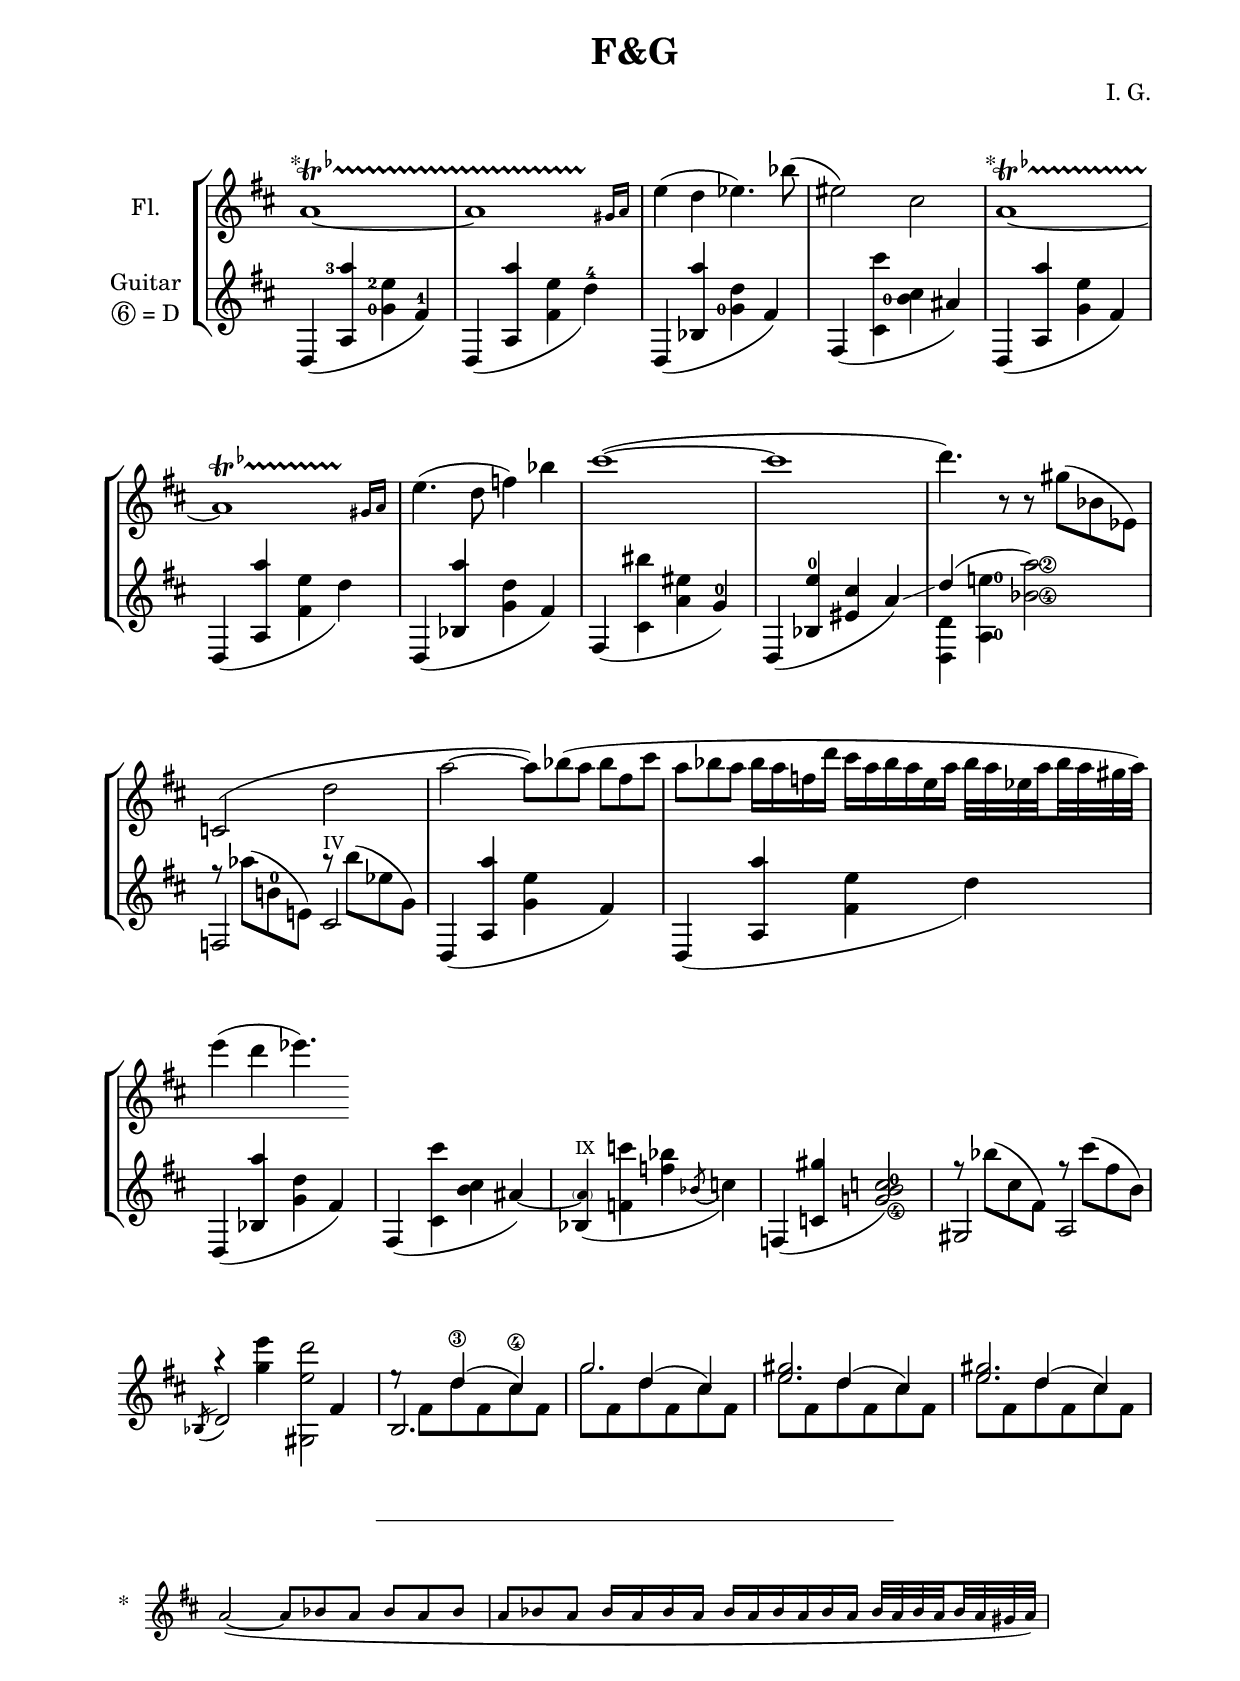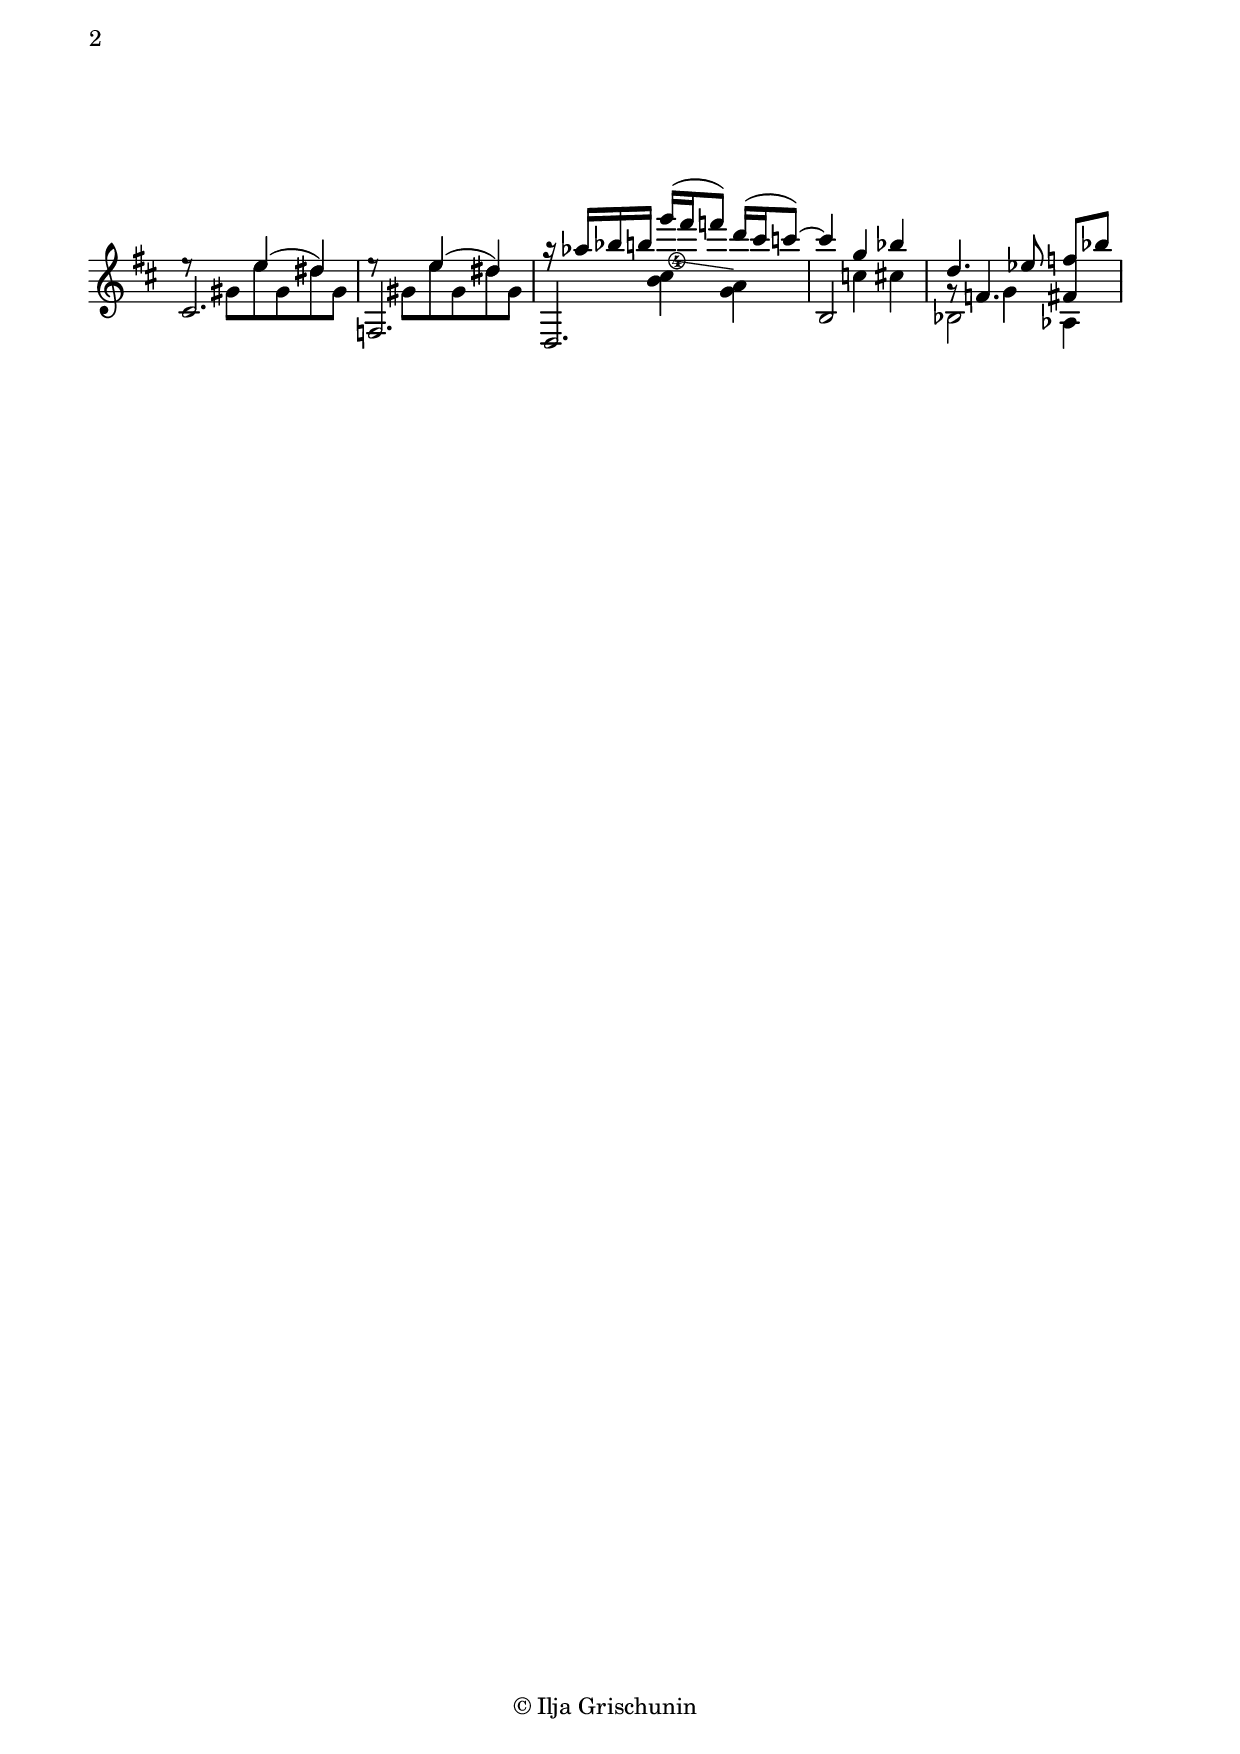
\version "2.19.15"
%\version "2.18.0"

\language "deutsch"

\header {
  title = "F&G"
  composer = "I. G."
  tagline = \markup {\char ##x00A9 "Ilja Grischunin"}
}

\paper {
  #(set-paper-size "a4")
  top-system-spacing.basic-distance = #25
  top-markup-spacing.basic-distance = #8
  markup-system-spacing.basic-distance = #10
  system-system-spacing.basic-distance = #20
  last-bottom-spacing.basic-distance = #25
  
  two-sided = ##t
  inner-margin = 20
  outer-margin = 15
  
  footnote-padding = 8
  footnote-footer-padding = 7
}

\layout {
  \context {
    \Score
    \remove "Bar_number_engraver"
  }
}

\version "2.18.0"

\language "deutsch"

fluteMusic = \relative {
  \clef treble
  \key d \major
  \time 4/4
  \override Staff.TimeSignature.stencil = ##f
  \override TupletNumber.transparent = ##t
  \override TrillSpanner.bound-details.left.text = \markup{
    \musicglyph #"scripts.trill" \raise #1.65 \teeny  \flat
  }
  \override TextScript.extra-offset = #'(-1 . -2)
  a'1~\startTrillSpan^"*"
  #(define afterGraceFraction (cons 15 16))
  \afterGrace a {gis16[\stopTrillSpan a]}
  e'4( d es4.) b'8( eis,2) cis
  %\break
  a1~\startTrillSpan^"*"
  #(define afterGraceFraction (cons 15 16))
  \afterGrace a {gis16[\stopTrillSpan a]}
  e'4.( d8 f4) b cis1~(
  %\break
  cis d4.) r8 r gis,( b, es,)
  \shape #'((-1 . -0.7) (-0.5 . 0.7) (0 . 0) (0 . 0)) Slur
  c2( d'
  a'2~ \tuplet 3/2 4 {a8) b( a b fis cis' a b a} b16 a f d'
  \tuplet 6/4 {cis16 a b a e a}
  \set subdivideBeams = ##t
  \set baseMoment = #(ly:make-moment 1 8)
  \set beatStructure = #'(2 2 2 2)
  b32 a es a b a gis a)
  e'4( d es4.)
}

\version "2.19.15"
%\version "2.18.0"

\language "deutsch"

\include "noteHeads.ly"

guitarMusic = \relative {
  \clef treble
  \key d \major
  \time 4/4
  \override Staff.TimeSignature.stencil = ##f
  \override Fingering.staff-padding = #'()
  \set fingeringOrientations = #'(left)
  d4_( <a' a''-3> <g'-0 e'-2> fis-1) d,4_( <a' a''> <fis' e'> d'-4)
  d,,4_( <b' a''> <g'-0 d'> fis) fis,4_( <cis' cis''> <h'-0 cis> ais)
  d,,4_( <a' a''> <g' e'> fis) d,4_( <a' a''> <fis' e'> d')
  d,,4_( <b' a''> <g' d'> fis) fis,4_( <cis' his''> <a' eis'> g-0)
  <<
    {
      d,4_( <b' e'-0> <eis cis'> a\glissando)
      \set fingeringOrientations = #'(right)
      \override Fingering.extra-offset = #'(-0.3 . 0.3)
      d4( \stemDown <a,-0 e''!-0>
      \set stringNumberOrientations = #'(right)
      \override StringNumber.extra-offset = #'(-0.4 . 0)
      <b'\4 a'\2>2)
      \override TextScript.font-size = -2
      \revert Fingering.extra-offset
      \override Fingering.staff-padding = #'()
      r8 as'( h,!-0 e,!) r-"IV" h''( es, g,)
    }
    \\
    {
      s1 <d, d'>4 s2.
      \stemUp
      f2 cis'
    }
  >>
  d,4_( <a' a''> <g' e'> fis) d,4_( <a' a''> <fis' e'> d')
  d,,4_( <b' a''> <g' d'> fis) fis,4_( <cis' cis''> <h' cis> ais~)
  \override TextScript.font-size = -2
  <b, \parenthesize \tweak font-size #-2 ais'>4^"IX"_( <f' c''> <f' b> \acciaccatura b,8 c4)
  f,,_( <c' gis''>
  \once \override Fingering.extra-offset = #'(6 . 1)
  \once \override StringNumber.extra-offset = #'(1.3 . 2)
  \displaceHeads #'(0 1 -1)
  <g'!_\4 h-0 c>2)
  %\once \override StringNumber.extra-offset = #'(0 . -1.2)
  %c\3)
  <<
    {
      \stemDown
      r8 b'( cis, fis,) r cis''( fis, h,) r4 <g' e'> s
      \stemUp
      fis,
    }
    \\
    {
      \stemUp
      gis,2 a \acciaccatura b8-\markup {
        \postscript #"0.7 0.3 moveto 1.6 0.8 rlineto stroke"
      } d2
      \stemDown
      <gis, e'' d'>2
    }
  >>
  \time 3/4
  <<
    {
      s4 d''\3( cis\4)
      \repeat unfold 3 {s4 d( cis)}
      s4 e( dis)
      s4 e( dis)
      r16 as' b h g'( fis f8) d16( cis c8)~ c4 g b
    }
    \\
    {
      e,8\rest fis, d' fis, cis' fis,
      \mergeDifferentlyHeadedOn
      \mergeDifferentlyDottedOn
      g' fis, d' fis, cis' fis,
      e' fis, d' fis, cis' fis,
      e' fis, d' fis, cis' fis,
      e'8\rest gis, e' gis, dis' gis,
      e'8\rest gis, e' gis, dis' gis,
      s4
      \once \override StringNumber.extra-offset = #'(1 . -1.4)
      <h cis\4>-\markup {
        \postscript #"1.5 4.5 moveto 5.6 -0.8 rlineto stroke"
      } <g a>
      s c cis
    }
    \\
    {
      \voiceOne
      h,2. g'' <e gis> q cis, f, d h'2 s4
    }
  >>
  <<
    {
      d'4. es8\noBeam f b
      
    }
    \\
    {
      s4 g, s
    }
    \\
    {
      \voiceOne
      g8\rest f4. fis4
    }
    \\
    {
      \voiceTwo
      b,2 as4
    }
  >>
}

\version "2.19.15"

\language "deutsch"

\header {
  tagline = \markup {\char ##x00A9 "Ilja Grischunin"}
}

\markup {
  \null
  \footnote
  \null
  \concat {
    "*" \hspace #1.5
    \score {
      \relative {
        \key d \major
        \magnifyStaff #(magstep -2)
        \override Staff.TimeSignature #'stencil = ##f
        \override TupletNumber #'transparent = ##t
        a'2~( \tuplet 3/2 4 {a8 b a b a b a b a}
        b16 a b a \tuplet 6/4{b a b a b a}
        \set subdivideBeams = ##t
        \set baseMoment = #(ly:make-moment 1 8)
        \set beatStructure = #'(2 2 2 2)
        b32 a b a b a gis a)
      }
      \layout {
        indent = 0
      }
    }
  }
}


\score {
  \new StaffGroup<<
    \time 6/8

    \new Staff \with {
      instrumentName = "Fl."
    }
    \fluteMusic

    \new Staff \with {
      instrumentName = \markup {
        \center-column {
          "Guitar"
          \line { \circle 6"= D" }
        }
      }
    }
    \guitarMusic
  >>
}
